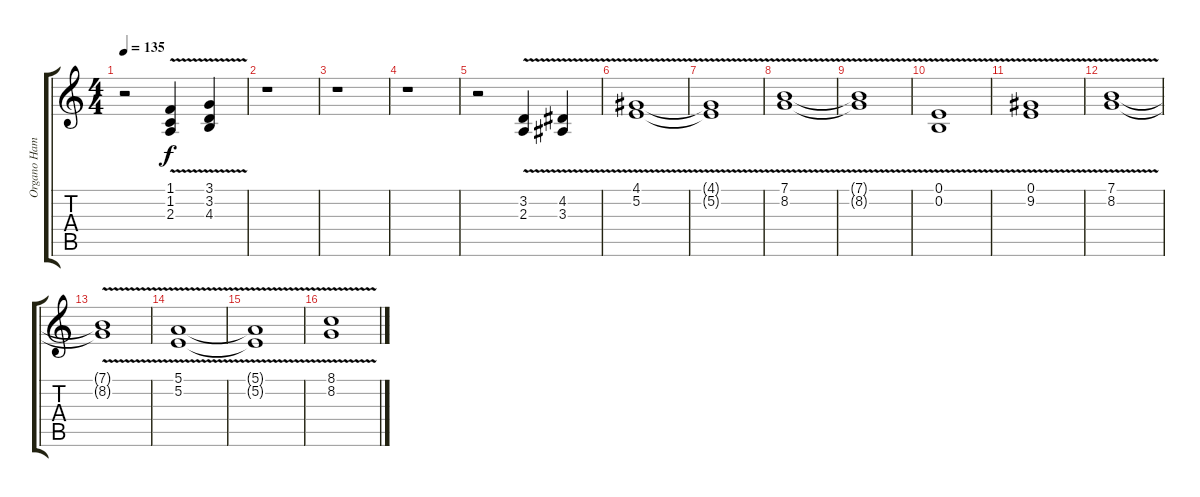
\track ("Organo Hammond" "Organo Ham") {instrument drawbarorgan}
\staff {score tabs}
\tuning (E4 B3 G3 D3 A2 E2) {hide}
\ts (4 4)
\tempo 135
\clef g2
\ks c
r.2{dy f} (1.1{v} 1.2 2.3).4 (3.1{v} 3.2 4.3).4 |
r.1 |
r.1 |
r.1 |
r.2 (3.2{v} 2.3{v}).4 (4.2{v} 3.3{v}).4 |
(4.1{v} 5.2{v}).1 |
(4.1{t} 5.2{t}).1 |
(7.1{v} 8.2{v}).1 |
(7.1{t} 8.2{t}).1 |
(0.1{v} 0.2{v}).1 |
(0.1{v} 9.2{v}).1 |
(7.1{v} 8.2{v}).1 |
(7.1{t} 8.2{t}).1 |
(5.1{v} 5.2{v}).1 |
(5.1{t} 5.2{t}).1 |
(8.1{v} 8.2{v}).1
